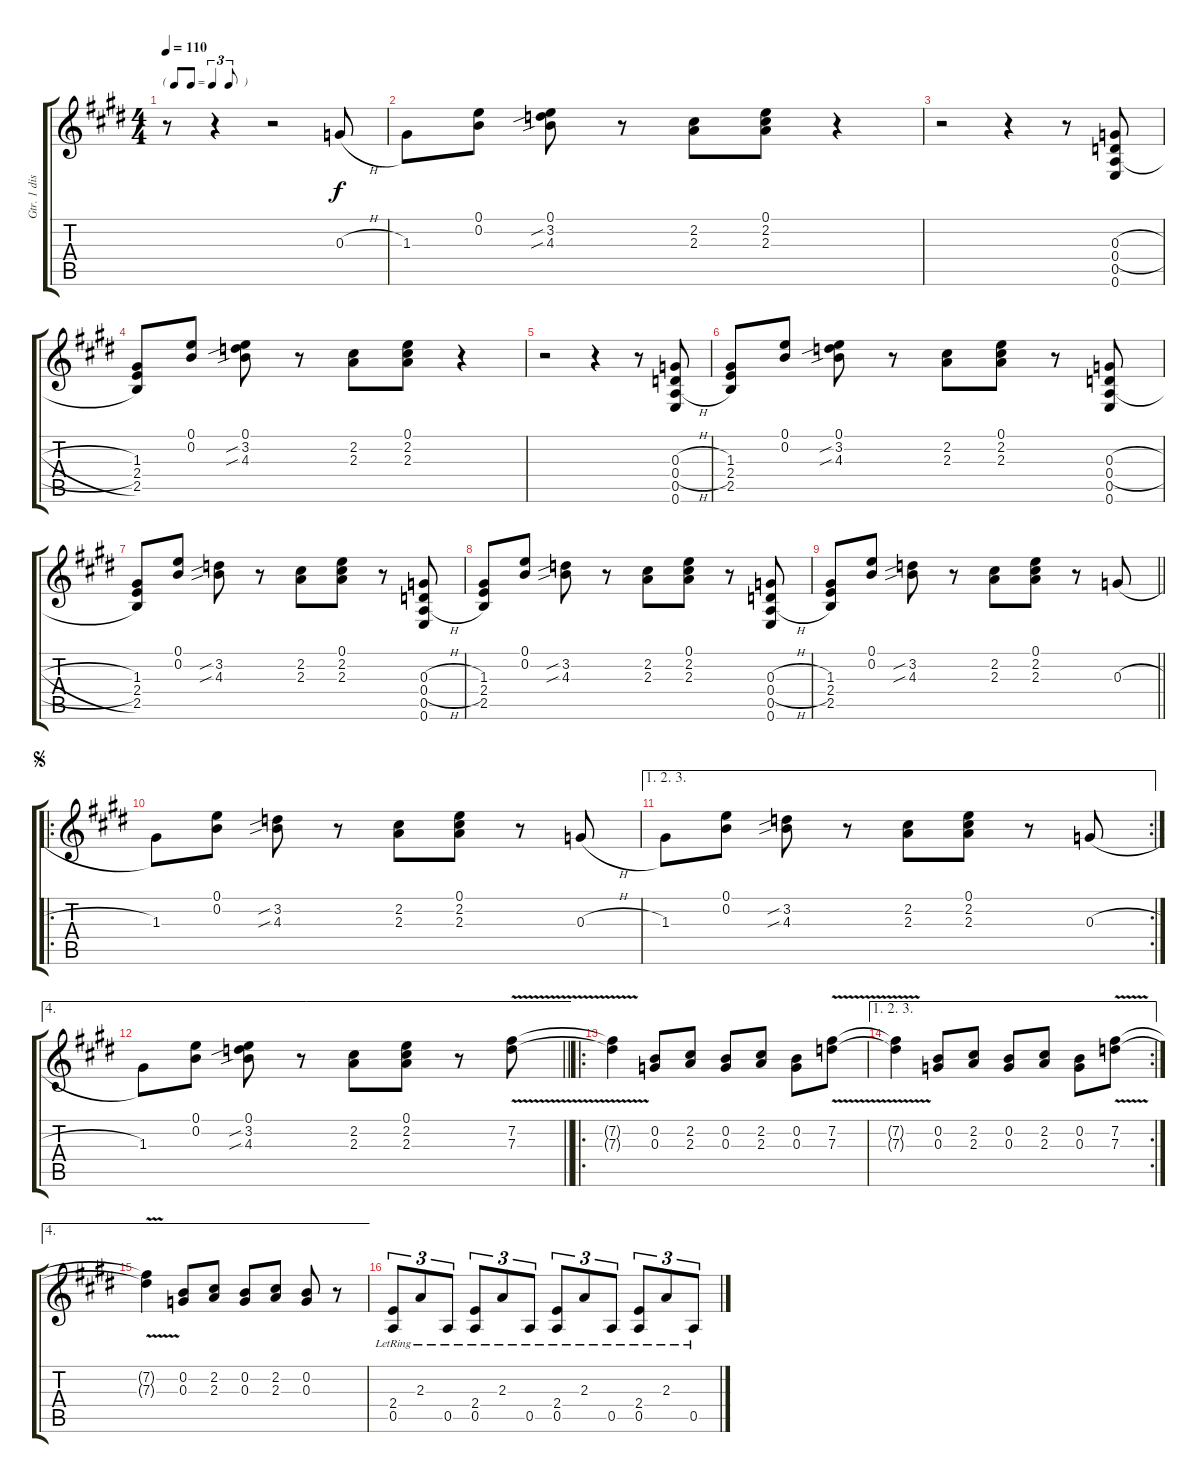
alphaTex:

\track ("Gtr. 1 dist right" "Gtr. 1 dis") {instrument overdrivenguitar}
\staff {score tabs}
\tuning (E4 B3 G3 D3 A2 E2) {hide}
\ts (4 4)
\tf triplet8th
\tempo 110
\clef g2
\ks e
r.8{dy f instrument overdrivenguitar} r.4 r.2 0.3{h}.8 |
\ks c#minor
1.3.8 (0.1 0.2).8 (0.1 3.2{sib} 4.3{sib}).8 r.8 (2.2 2.3).8 (0.1 2.2 2.3).8 r.4 |
r.2 r.4 r.8 (0.3{h} 0.4{h} 0.5{h} 0.6).8 |
(1.3 2.4 2.5).8 (0.1 0.2).8 (0.1 3.2{sib} 4.3{sib}).8 r.8 (2.2 2.3).8 (0.1 2.2 2.3).8 r.4 |
\ks e
r.2 r.4 r.8 (0.3{h} 0.4{h} 0.5{h} 0.6).8 |
\ks c#minor
(1.3 2.4 2.5).8 (0.1 0.2).8 (0.1 3.2{sib} 4.3{sib}).8 r.8 (2.2 2.3).8 (0.1 2.2 2.3).8 r.8 (0.3{h} 0.4{h} 0.5{h} 0.6).8 |
(1.3 2.4 2.5).8 (0.1 0.2).8 (3.2{sib} 4.3{sib}).8 r.8 (2.2 2.3).8 (0.1 2.2 2.3).8 r.8 (0.3{h} 0.4{h} 0.5{h} 0.6).8 |
\ks e
(1.3 2.4 2.5).8 (0.1 0.2).8 (3.2{sib} 4.3{sib}).8 r.8 (2.2 2.3).8 (0.1 2.2 2.3).8 r.8 (0.3{h} 0.4{h} 0.5{h} 0.6).8 |
\barLineRight lightlight
\ks c#minor
(1.3 2.4 2.5).8 (0.1 0.2).8 (3.2{sib} 4.3{sib}).8 r.8 (2.2 2.3).8 (0.1 2.2 2.3).8 r.8 0.3{h}.8 |
\ro
\jump segno
\ks e
1.3.8 (0.1 0.2).8 (3.2{sib} 4.3{sib}).8 r.8 (2.2 2.3).8 (0.1 2.2 2.3).8 r.8 0.3{h}.8 |
\ae (1 2 3)
\rc 2
\ks c#minor
1.3.8 (0.1 0.2).8 (3.2{sib} 4.3{sib}).8 r.8 (2.2 2.3).8 (0.1 2.2 2.3).8 r.8 0.3{h}.8 |
\ae 4
\barLineRight lightlight
1.3.8 (0.1 0.2).8 (0.1 3.2{sib} 4.3{sib}).8 r.8 (2.2 2.3).8 (0.1 2.2 2.3).8 r.8 (7.2{v} 7.3{v}).8 |
\ro
\ks e
(7.2{v t} 7.3{v t}).4 (0.2 0.3).8 (2.2 2.3).8 (0.2 0.3).8 (2.2 2.3).8 (0.2 0.3).8 (7.2{v} 7.3{v}).8 |
\ae (1 2 3)
\rc 2
\ks c#minor
(7.2{v t} 7.3{v t}).4 (0.2 0.3).8 (2.2 2.3).8 (0.2 0.3).8 (2.2 2.3).8 (0.2 0.3).8 (7.2{v} 7.3{v}).8 |
\ae 4
(7.2{v t} 7.3{v t}).4 (0.2 0.3).8 (2.2 2.3).8 (0.2 0.3).8 (2.2 2.3).8 (0.2 0.3).8 r.8 |
\ks e
(2.4{lr} 0.5{lr}).8{tu (3 2)} 2.3{lr}.8{tu (3 2)} 0.5{lr}.8{tu (3 2)} (2.4{lr} 0.5{lr}).8{tu (3 2)} 2.3{lr}.8{tu (3 2)} 0.5{lr}.8{tu (3 2)} (2.4{lr} 0.5{lr}).8{tu (3 2)} 2.3{lr}.8{tu (3 2)} 0.5{lr}.8{tu (3 2)} (2.4{lr} 0.5{lr}).8{tu (3 2)} 2.3{lr}.8{tu (3 2)} 0.5{lr}.8{tu (3 2)}
